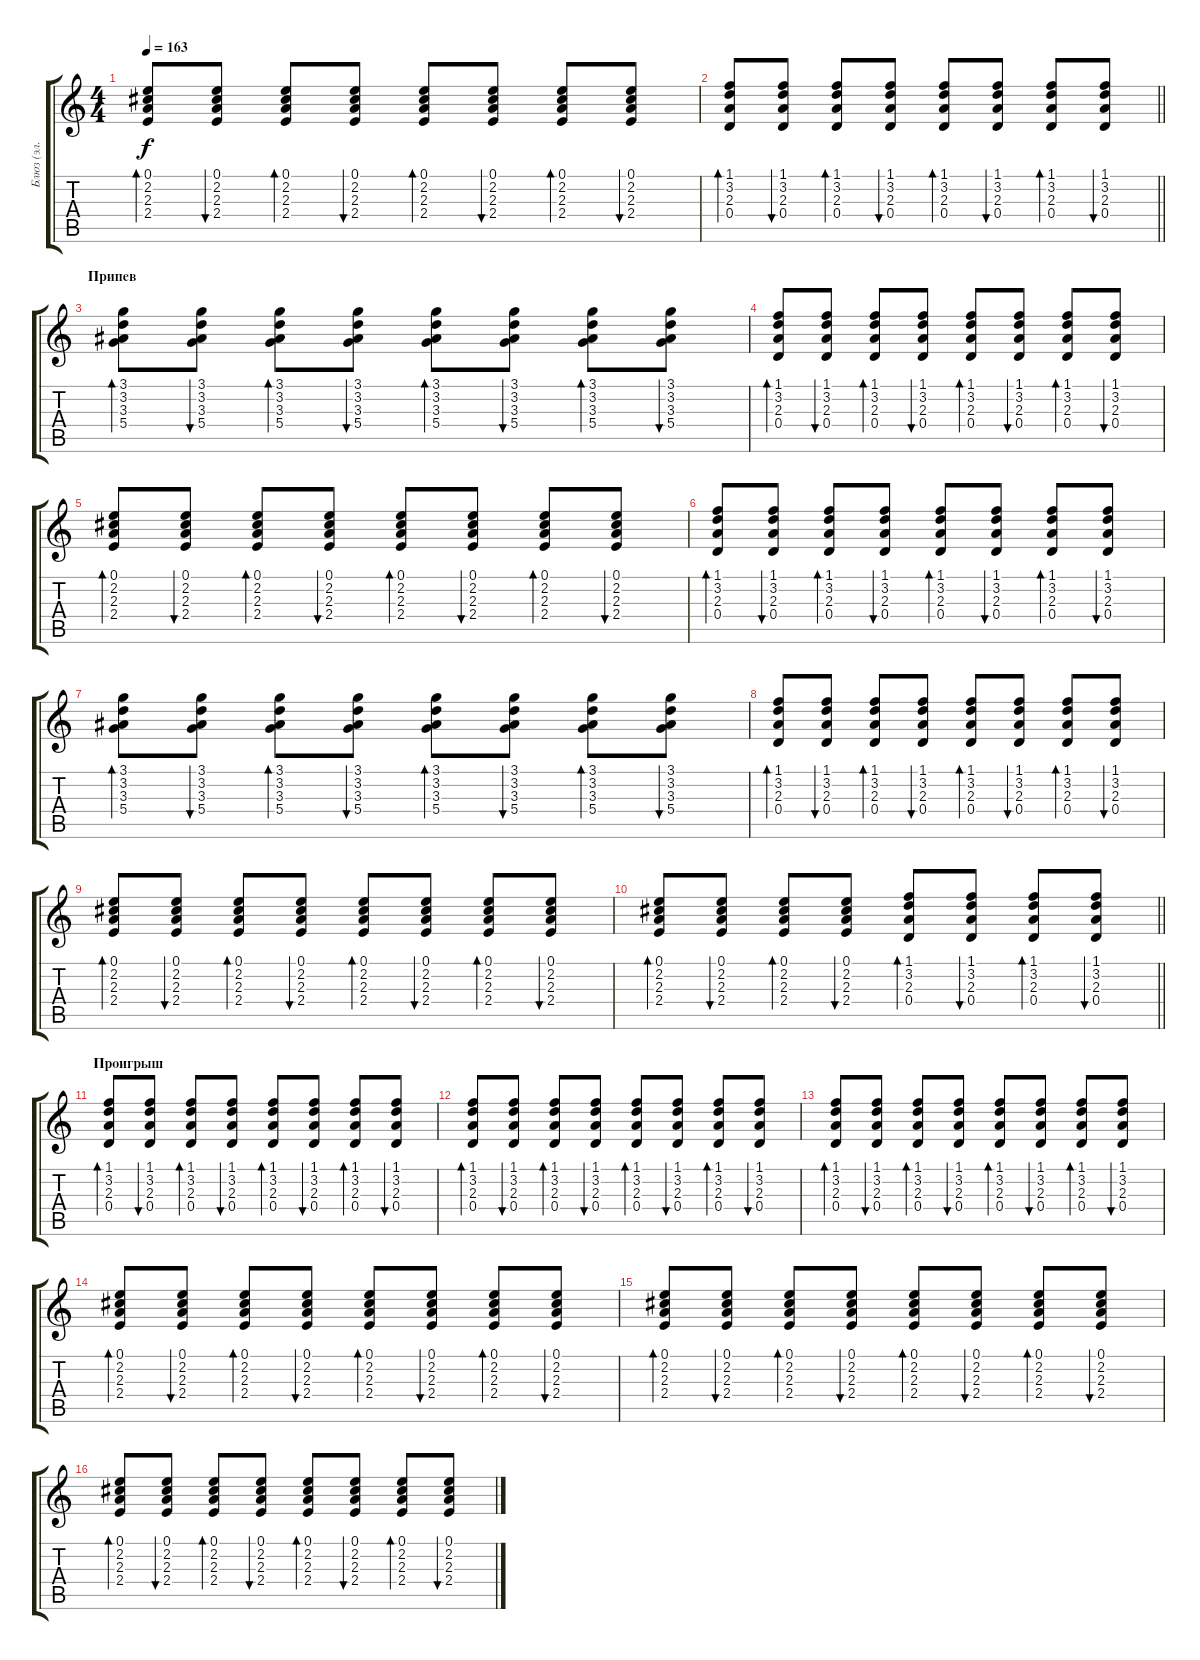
\track ("Блюз (эл. гитара)" "Блюз (эл. ") {instrument electricguitarclean}
\staff {score tabs}
\tuning (E4 B3 G3 D3 A2 E2) {hide}
\ts (4 4)
\tempo 163
\clef g2
\ks c
(0.1 2.2 2.3 2.4).8{bd 120 dy f} (0.1 2.2 2.3 2.4).8{bu 120} (0.1 2.2 2.3 2.4).8{bd 120} (0.1 2.2 2.3 2.4).8{bu 120} (0.1 2.2 2.3 2.4).8{bd 120} (0.1 2.2 2.3 2.4).8{bu 120} (0.1 2.2 2.3 2.4).8{bd 120} (0.1 2.2 2.3 2.4).8{bu 120} |
\barLineRight lightlight
(1.1 3.2 2.3 0.4).8{bd 120} (1.1 3.2 2.3 0.4).8{bu 120} (1.1 3.2 2.3 0.4).8{bd 120} (1.1 3.2 2.3 0.4).8{bu 120} (1.1 3.2 2.3 0.4).8{bd 120} (1.1 3.2 2.3 0.4).8{bu 120} (1.1 3.2 2.3 0.4).8{bd 120} (1.1 3.2 2.3 0.4).8{bu 120} |
\section ("" "Припев")
(3.1 3.2 3.3 5.4).8{bd 120} (3.1 3.2 3.3 5.4).8{bu 120} (3.1 3.2 3.3 5.4).8{bd 120} (3.1 3.2 3.3 5.4).8{bu 120} (3.1 3.2 3.3 5.4).8{bd 120} (3.1 3.2 3.3 5.4).8{bu 120} (3.1 3.2 3.3 5.4).8{bd 120} (3.1 3.2 3.3 5.4).8{bu 120} |
(1.1 3.2 2.3 0.4).8{bd 120} (1.1 3.2 2.3 0.4).8{bu 120} (1.1 3.2 2.3 0.4).8{bd 120} (1.1 3.2 2.3 0.4).8{bu 120} (1.1 3.2 2.3 0.4).8{bd 120} (1.1 3.2 2.3 0.4).8{bu 120} (1.1 3.2 2.3 0.4).8{bd 120} (1.1 3.2 2.3 0.4).8{bu 120} |
(0.1 2.2 2.3 2.4).8{bd 120} (0.1 2.2 2.3 2.4).8{bu 120} (0.1 2.2 2.3 2.4).8{bd 120} (0.1 2.2 2.3 2.4).8{bu 120} (0.1 2.2 2.3 2.4).8{bd 120} (0.1 2.2 2.3 2.4).8{bu 120} (0.1 2.2 2.3 2.4).8{bd 120} (0.1 2.2 2.3 2.4).8{bu 120} |
(1.1 3.2 2.3 0.4).8{bd 120} (1.1 3.2 2.3 0.4).8{bu 120} (1.1 3.2 2.3 0.4).8{bd 120} (1.1 3.2 2.3 0.4).8{bu 120} (1.1 3.2 2.3 0.4).8{bd 120} (1.1 3.2 2.3 0.4).8{bu 120} (1.1 3.2 2.3 0.4).8{bd 120} (1.1 3.2 2.3 0.4).8{bu 120} |
(3.1 3.2 3.3 5.4).8{bd 120} (3.1 3.2 3.3 5.4).8{bu 120} (3.1 3.2 3.3 5.4).8{bd 120} (3.1 3.2 3.3 5.4).8{bu 120} (3.1 3.2 3.3 5.4).8{bd 120} (3.1 3.2 3.3 5.4).8{bu 120} (3.1 3.2 3.3 5.4).8{bd 120} (3.1 3.2 3.3 5.4).8{bu 120} |
(1.1 3.2 2.3 0.4).8{bd 120} (1.1 3.2 2.3 0.4).8{bu 120} (1.1 3.2 2.3 0.4).8{bd 120} (1.1 3.2 2.3 0.4).8{bu 120} (1.1 3.2 2.3 0.4).8{bd 120} (1.1 3.2 2.3 0.4).8{bu 120} (1.1 3.2 2.3 0.4).8{bd 120} (1.1 3.2 2.3 0.4).8{bu 120} |
(0.1 2.2 2.3 2.4).8{bd 120} (0.1 2.2 2.3 2.4).8{bu 120} (0.1 2.2 2.3 2.4).8{bd 120} (0.1 2.2 2.3 2.4).8{bu 120} (0.1 2.2 2.3 2.4).8{bd 120} (0.1 2.2 2.3 2.4).8{bu 120} (0.1 2.2 2.3 2.4).8{bd 120} (0.1 2.2 2.3 2.4).8{bu 120} |
\barLineRight lightlight
(0.1 2.2 2.3 2.4).8{bd 120} (0.1 2.2 2.3 2.4).8{bu 120} (0.1 2.2 2.3 2.4).8{bd 120} (0.1 2.2 2.3 2.4).8{bu 120} (1.1 3.2 2.3 0.4).8{bd 120} (1.1 3.2 2.3 0.4).8{bu 120} (1.1 3.2 2.3 0.4).8{bd 120} (1.1 3.2 2.3 0.4).8{bu 120} |
\section ("" "Проигрыш")
(1.1 3.2 2.3 0.4).8{bd 120} (1.1 3.2 2.3 0.4).8{bu 120} (1.1 3.2 2.3 0.4).8{bd 120} (1.1 3.2 2.3 0.4).8{bu 120} (1.1 3.2 2.3 0.4).8{bd 120} (1.1 3.2 2.3 0.4).8{bu 120} (1.1 3.2 2.3 0.4).8{bd 120} (1.1 3.2 2.3 0.4).8{bu 120} |
(1.1 3.2 2.3 0.4).8{bd 120} (1.1 3.2 2.3 0.4).8{bu 120} (1.1 3.2 2.3 0.4).8{bd 120} (1.1 3.2 2.3 0.4).8{bu 120} (1.1 3.2 2.3 0.4).8{bd 120} (1.1 3.2 2.3 0.4).8{bu 120} (1.1 3.2 2.3 0.4).8{bd 120} (1.1 3.2 2.3 0.4).8{bu 120} |
(1.1 3.2 2.3 0.4).8{bd 120} (1.1 3.2 2.3 0.4).8{bu 120} (1.1 3.2 2.3 0.4).8{bd 120} (1.1 3.2 2.3 0.4).8{bu 120} (1.1 3.2 2.3 0.4).8{bd 120} (1.1 3.2 2.3 0.4).8{bu 120} (1.1 3.2 2.3 0.4).8{bd 120} (1.1 3.2 2.3 0.4).8{bu 120} |
(0.1 2.2 2.3 2.4).8{bd 120} (0.1 2.2 2.3 2.4).8{bu 120} (0.1 2.2 2.3 2.4).8{bd 120} (0.1 2.2 2.3 2.4).8{bu 120} (0.1 2.2 2.3 2.4).8{bd 120} (0.1 2.2 2.3 2.4).8{bu 120} (0.1 2.2 2.3 2.4).8{bd 120} (0.1 2.2 2.3 2.4).8{bu 120} |
(0.1 2.2 2.3 2.4).8{bd 120} (0.1 2.2 2.3 2.4).8{bu 120} (0.1 2.2 2.3 2.4).8{bd 120} (0.1 2.2 2.3 2.4).8{bu 120} (0.1 2.2 2.3 2.4).8{bd 120} (0.1 2.2 2.3 2.4).8{bu 120} (0.1 2.2 2.3 2.4).8{bd 120} (0.1 2.2 2.3 2.4).8{bu 120} |
(0.1 2.2 2.3 2.4).8{bd 120} (0.1 2.2 2.3 2.4).8{bu 120} (0.1 2.2 2.3 2.4).8{bd 120} (0.1 2.2 2.3 2.4).8{bu 120} (0.1 2.2 2.3 2.4).8{bd 120} (0.1 2.2 2.3 2.4).8{bu 120} (0.1 2.2 2.3 2.4).8{bd 120} (0.1 2.2 2.3 2.4).8{bu 120}
